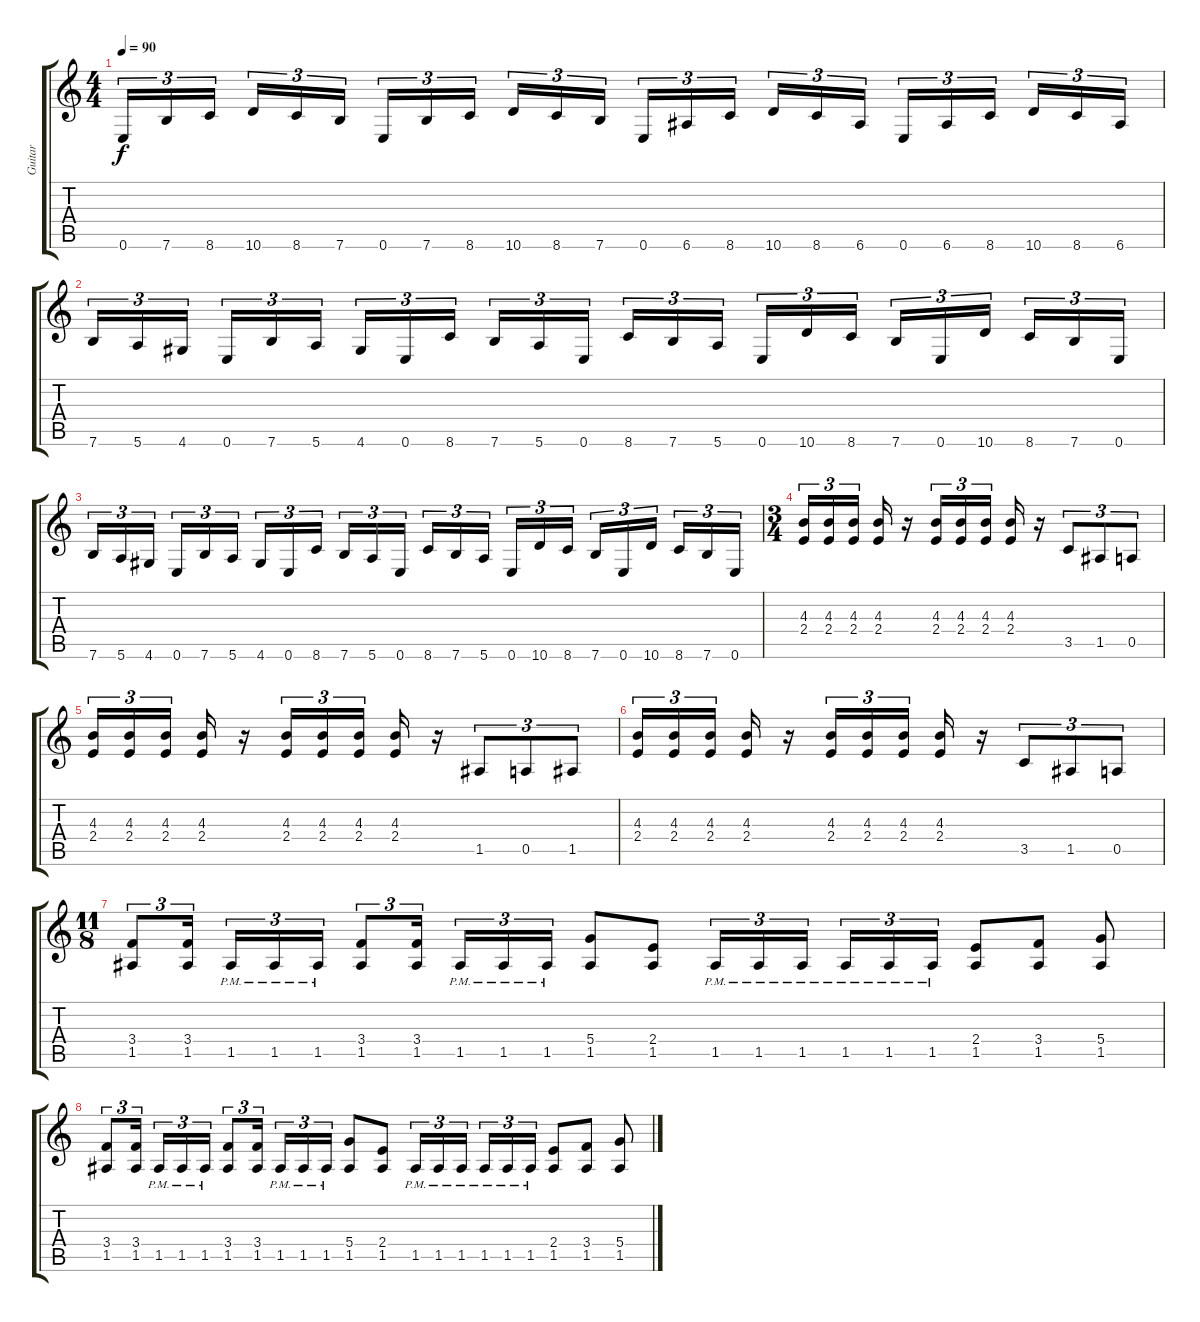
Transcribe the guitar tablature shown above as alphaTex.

\track ("Guitar" "Guitar") {instrument distortionguitar}
\staff {score tabs}
\tuning (E4 B3 G3 D3 A2 E2) {hide}
\ts (4 4)
\tempo 90
\clef g2
\ks c
0.6.16{tu (3 2) dy f} 7.6.16{tu (3 2)} 8.6.16{tu (3 2) beam splitsecondary} 10.6.16{tu (3 2)} 8.6.16{tu (3 2)} 7.6.16{tu (3 2)} 0.6.16{tu (3 2)} 7.6.16{tu (3 2)} 8.6.16{tu (3 2) beam splitsecondary} 10.6.16{tu (3 2)} 8.6.16{tu (3 2)} 7.6.16{tu (3 2)} 0.6.16{tu (3 2)} 6.6.16{tu (3 2)} 8.6.16{tu (3 2) beam splitsecondary} 10.6.16{tu (3 2)} 8.6.16{tu (3 2)} 6.6.16{tu (3 2)} 0.6.16{tu (3 2)} 6.6.16{tu (3 2)} 8.6.16{tu (3 2) beam splitsecondary} 10.6.16{tu (3 2)} 8.6.16{tu (3 2)} 6.6.16{tu (3 2)} |
7.6.16{tu (3 2)} 5.6.16{tu (3 2)} 4.6.16{tu (3 2) beam splitsecondary} 0.6.16{tu (3 2)} 7.6.16{tu (3 2)} 5.6.16{tu (3 2)} 4.6.16{tu (3 2)} 0.6.16{tu (3 2)} 8.6.16{tu (3 2) beam splitsecondary} 7.6.16{tu (3 2)} 5.6.16{tu (3 2)} 0.6.16{tu (3 2)} 8.6.16{tu (3 2)} 7.6.16{tu (3 2)} 5.6.16{tu (3 2) beam splitsecondary} 0.6.16{tu (3 2)} 10.6.16{tu (3 2)} 8.6.16{tu (3 2)} 7.6.16{tu (3 2)} 0.6.16{tu (3 2)} 10.6.16{tu (3 2) beam splitsecondary} 8.6.16{tu (3 2)} 7.6.16{tu (3 2)} 0.6.16{tu (3 2)} |
7.6.16{tu (3 2)} 5.6.16{tu (3 2)} 4.6.16{tu (3 2) beam splitsecondary} 0.6.16{tu (3 2)} 7.6.16{tu (3 2)} 5.6.16{tu (3 2)} 4.6.16{tu (3 2)} 0.6.16{tu (3 2)} 8.6.16{tu (3 2) beam splitsecondary} 7.6.16{tu (3 2)} 5.6.16{tu (3 2)} 0.6.16{tu (3 2)} 8.6.16{tu (3 2)} 7.6.16{tu (3 2)} 5.6.16{tu (3 2) beam splitsecondary} 0.6.16{tu (3 2)} 10.6.16{tu (3 2)} 8.6.16{tu (3 2)} 7.6.16{tu (3 2)} 0.6.16{tu (3 2)} 10.6.16{tu (3 2) beam splitsecondary} 8.6.16{tu (3 2)} 7.6.16{tu (3 2)} 0.6.16{tu (3 2)} |
\ts (3 4)
(4.3 2.4).16{tu (3 2)} (4.3 2.4).16{tu (3 2)} (4.3 2.4).16{tu (3 2) beam splitsecondary} (4.3 2.4).16 r.16 (4.3 2.4).16{tu (3 2)} (4.3 2.4).16{tu (3 2)} (4.3 2.4).16{tu (3 2) beam splitsecondary} (4.3 2.4).16 r.16 3.5.8{tu (3 2)} 1.5.8{tu (3 2)} 0.5.8{tu (3 2)} |
(4.3 2.4).16{tu (3 2)} (4.3 2.4).16{tu (3 2)} (4.3 2.4).16{tu (3 2) beam splitsecondary} (4.3 2.4).16 r.16 (4.3 2.4).16{tu (3 2)} (4.3 2.4).16{tu (3 2)} (4.3 2.4).16{tu (3 2) beam splitsecondary} (4.3 2.4).16 r.16 1.5.8{tu (3 2)} 0.5.8{tu (3 2)} 1.5.8{tu (3 2)} |
(4.3 2.4).16{tu (3 2)} (4.3 2.4).16{tu (3 2)} (4.3 2.4).16{tu (3 2) beam splitsecondary} (4.3 2.4).16 r.16 (4.3 2.4).16{tu (3 2)} (4.3 2.4).16{tu (3 2)} (4.3 2.4).16{tu (3 2) beam splitsecondary} (4.3 2.4).16 r.16 3.5.8{tu (3 2)} 1.5.8{tu (3 2)} 0.5.8{tu (3 2)} |
\ts (11 8)
(3.4 1.5).8{tu (3 2)} (3.4 1.5).16{tu (3 2)} 1.5{pm}.16{tu (3 2)} 1.5{pm}.16{tu (3 2)} 1.5{pm}.16{tu (3 2)} (3.4 1.5).8{tu (3 2)} (3.4 1.5).16{tu (3 2)} 1.5{pm}.16{tu (3 2)} 1.5{pm}.16{tu (3 2)} 1.5{pm}.16{tu (3 2)} (5.4 1.5).8 (2.4 1.5).8 1.5{pm}.16{tu (3 2)} 1.5{pm}.16{tu (3 2)} 1.5{pm}.16{tu (3 2)} 1.5{pm}.16{tu (3 2)} 1.5{pm}.16{tu (3 2)} 1.5{pm}.16{tu (3 2)} (2.4 1.5).8 (3.4 1.5).8 (5.4 1.5).8 |
(3.4 1.5).8{tu (3 2)} (3.4 1.5).16{tu (3 2)} 1.5{pm}.16{tu (3 2)} 1.5{pm}.16{tu (3 2)} 1.5{pm}.16{tu (3 2)} (3.4 1.5).8{tu (3 2)} (3.4 1.5).16{tu (3 2)} 1.5{pm}.16{tu (3 2)} 1.5{pm}.16{tu (3 2)} 1.5{pm}.16{tu (3 2)} (5.4 1.5).8 (2.4 1.5).8 1.5{pm}.16{tu (3 2)} 1.5{pm}.16{tu (3 2)} 1.5{pm}.16{tu (3 2)} 1.5{pm}.16{tu (3 2)} 1.5{pm}.16{tu (3 2)} 1.5{pm}.16{tu (3 2)} (2.4 1.5).8 (3.4 1.5).8 (5.4 1.5).8
